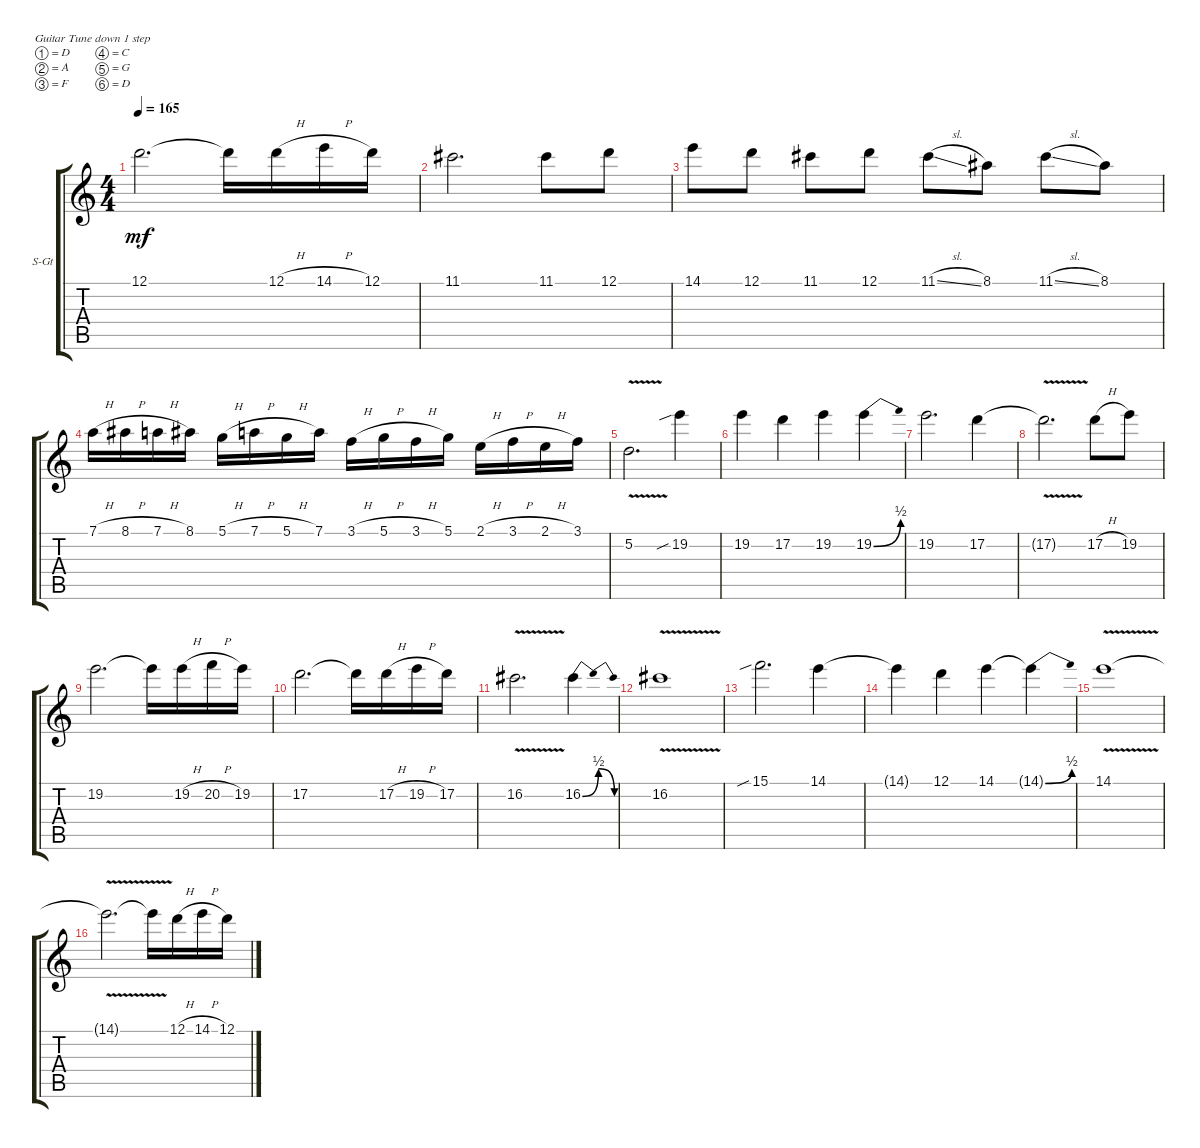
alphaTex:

\defaultSystemsLayout 4
\bracketExtendMode groupsimilarinstruments
\firstSystemTrackNameOrientation horizontal
\otherSystemsTrackNameOrientation horizontal
\track ("Guitar" "S-Gt") {instrument acousticguitarsteel}
\staff {score tabs}
\tuning (D4 A3 F3 C3 G2 D2)
\ts (4 4)
\tempo 165
\clef g2
\ks c
12.1{t}.2{d dy mf} 12.1{t}.16 12.1{h}.16 14.1{h}.16 12.1.16 |
11.1.2{d} 11.1.8 12.1.8 |
14.1.8 12.1.8 11.1.8 12.1.8 11.1{sl}.8 8.1.8 11.1{sl}.8 8.1.8 |
7.1{h}.16 8.1{h}.16 7.1{h}.16 8.1.16 5.1{h}.16 7.1{h}.16 5.1{h}.16 7.1.16 3.1{h}.16 5.1{h}.16 3.1{h}.16 5.1.16 2.1{h}.16 3.1{h}.16 2.1{h}.16 3.1.16 |
5.2{v}.2{d} 19.2{sib}.4 |
19.2.4 17.2.4 19.2.4 19.2{be (bend 0 0 39.6 2)}.4 |
19.2.2{d} 17.2.4 |
17.2{v t}.2{d} 17.2{h}.8 19.2.8 |
19.2.2{d} 19.2{t}.16 19.2{h}.16 20.2{h}.16 19.2.16 |
17.2.2{d} 17.2{t}.16 17.2{h}.16 19.2{h}.16 17.2.16 |
16.2{v}.2{d} 16.2{be (bendrelease 0 0 40.199999999999996 2 46.199999999999996 2 56.4 0)}.4 |
16.2{v}.1 |
15.1{sib}.2{d} 14.1.4 |
14.1{t}.4 12.1.4 14.1.4 14.1{be (bend 0 0 15 2) t}.4 |
14.1{v}.1 |
14.1{v t}.2{d} 14.1{t}.16 12.1{h}.16 14.1{h}.16 12.1.16
